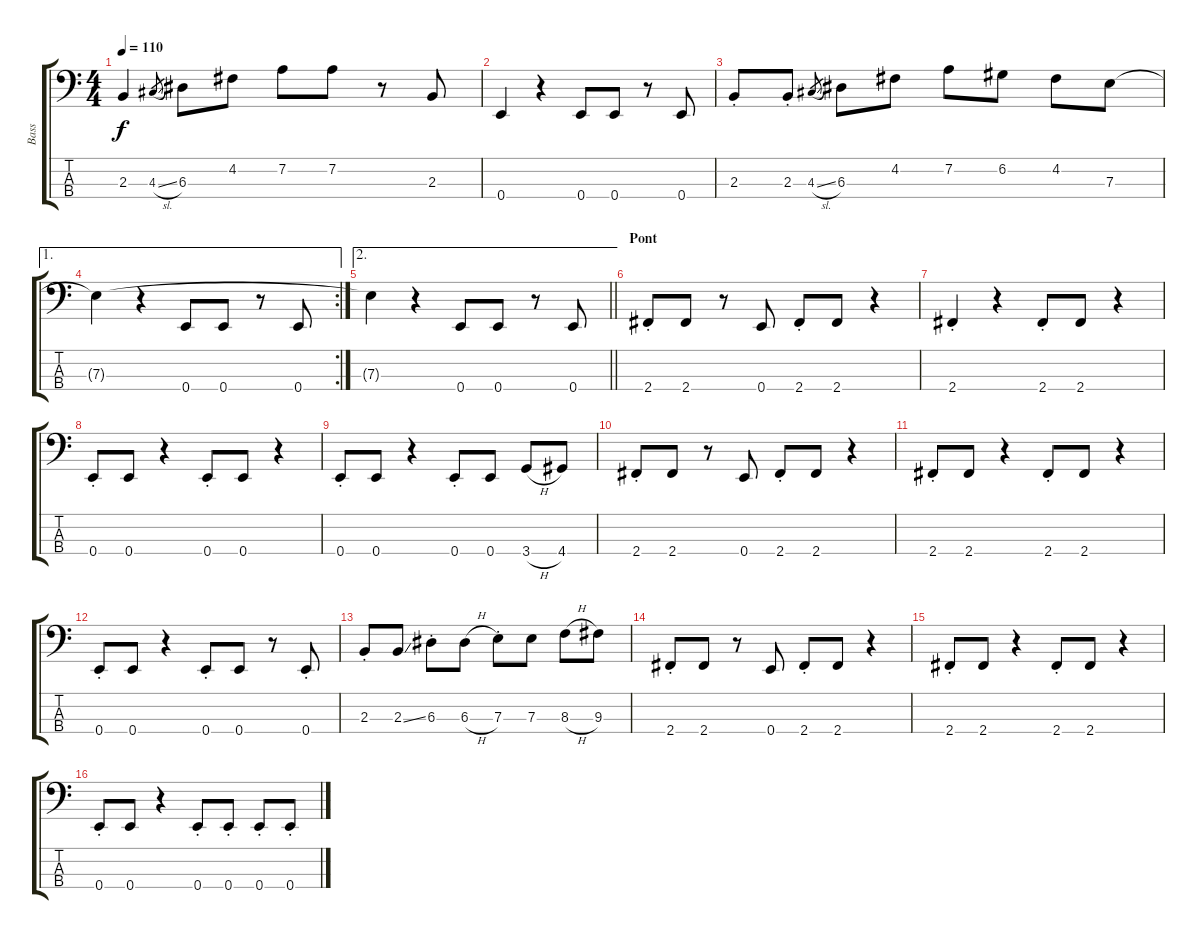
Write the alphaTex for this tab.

\track ("Bass" "Bass") {instrument electricbassfinger}
\staff {score tabs}
\tuning (G2 D2 A1 E1) {hide}
\ts (4 4)
\tempo 110
\clef f4
\ks c
2.3.4{dy f} 4.3{sl}.8{gr} 6.3.8 4.2.8 7.2.8 7.2.8 r.8 2.3.8 |
0.4.4 r.4 0.4.8 0.4.8 r.8 0.4.8 |
2.3{st}.8 2.3{st}.8 4.3{sl}.8{gr} 6.3.8 4.2.8 7.2.8 6.2.8 4.2.8 7.3.8 |
\ae 1
\rc 2
7.3{t}.4 r.4 0.4.8 0.4.8 r.8 0.4.8 |
\ae 2
\barLineRight lightlight
7.3{t}.4 r.4 0.4.8 0.4.8 r.8 0.4.8 |
\section ("" "Pont")
2.4{st}.8 2.4.8 r.8 0.4.8 2.4{st}.8 2.4.8 r.4 |
2.4{st}.4 r.4 2.4{st}.8 2.4.8 r.4 |
0.4{st}.8 0.4.8 r.4 0.4{st}.8 0.4.8 r.4 |
0.4{st}.8 0.4.8 r.4 0.4{st}.8 0.4.8 3.4{h}.8 4.4.8 |
2.4{st}.8 2.4.8 r.8 0.4.8 2.4{st}.8 2.4.8 r.4 |
2.4{st}.8 2.4.8 r.4 2.4{st}.8 2.4.8 r.4 |
0.4{st}.8 0.4.8 r.4 0.4{st}.8 0.4.8 r.8 0.4{st}.8 |
2.3{st}.8 2.3{ss}.8 6.3{st}.8 6.3{h}.8 7.3{st}.8 7.3.8 8.3{h}.8 9.3.8 |
2.4{st}.8 2.4.8 r.8 0.4.8 2.4{st}.8 2.4.8 r.4 |
2.4{st}.8 2.4.8 r.4 2.4{st}.8 2.4.8 r.4 |
0.4{st}.8 0.4.8 r.4 0.4{st}.8 0.4{st}.8 0.4{st}.8 0.4{st}.8
